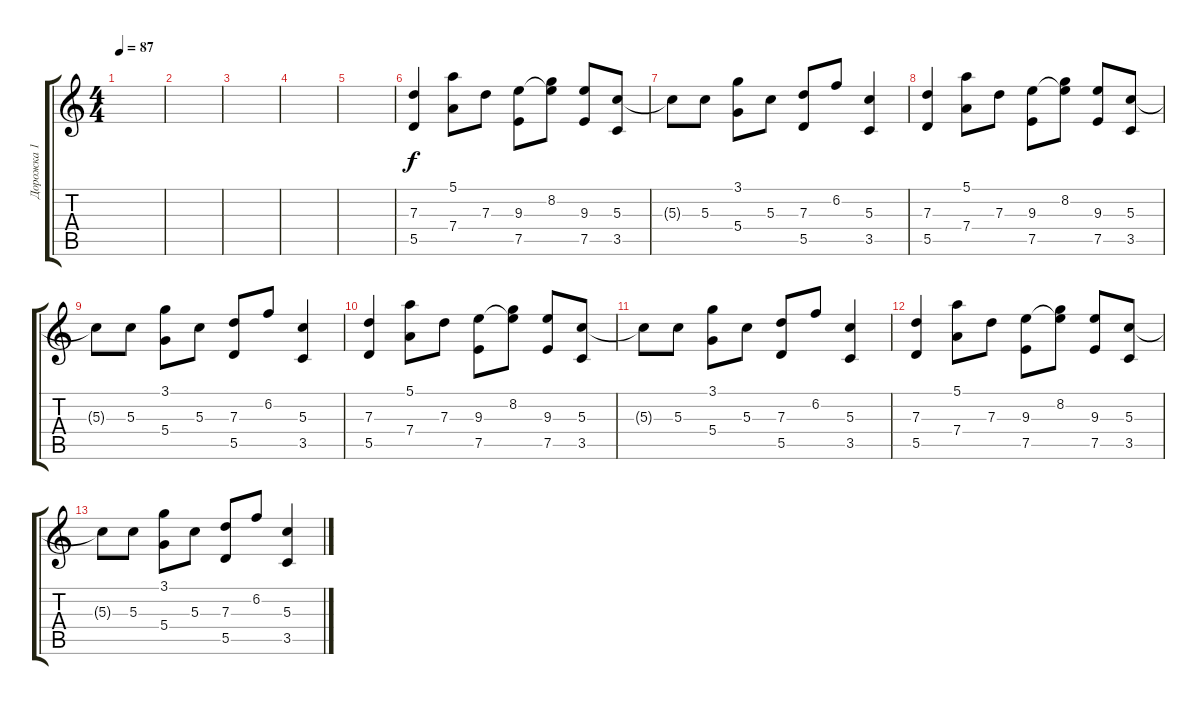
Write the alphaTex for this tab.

\track ("Дорожка 1" "Дорожка 1") {instrument acousticguitarsteel}
\staff {score tabs}
\tuning (E4 B3 G3 D3 A2 D2) {hide}
\ts (4 4)
\tempo 87
\clef g2
\ks c
|
|
|
|
|
(7.3 5.5).4 (5.1 7.4).8 7.3.8 (9.3 7.5).8 (8.2 9.3{t}).8 (9.3 7.5).8 (5.3 3.5).8 |
5.3{t}.8 5.3.8 (3.1 5.4).8 5.3.8 (7.3 5.5).8 6.2.8 (5.3 3.5).4 |
(7.3 5.5).4 (5.1 7.4).8 7.3.8 (9.3 7.5).8 (8.2 9.3{t}).8 (9.3 7.5).8 (5.3 3.5).8 |
5.3{t}.8 5.3.8 (3.1 5.4).8 5.3.8 (7.3 5.5).8 6.2.8 (5.3 3.5).4 |
(7.3 5.5).4 (5.1 7.4).8 7.3.8 (9.3 7.5).8 (8.2 9.3{t}).8 (9.3 7.5).8 (5.3 3.5).8 |
5.3{t}.8 5.3.8 (3.1 5.4).8 5.3.8 (7.3 5.5).8 6.2.8 (5.3 3.5).4 |
(7.3 5.5).4 (5.1 7.4).8 7.3.8 (9.3 7.5).8 (8.2 9.3{t}).8 (9.3 7.5).8 (5.3 3.5).8 |
5.3{t}.8 5.3.8 (3.1 5.4).8 5.3.8 (7.3 5.5).8 6.2.8 (5.3 3.5).4
